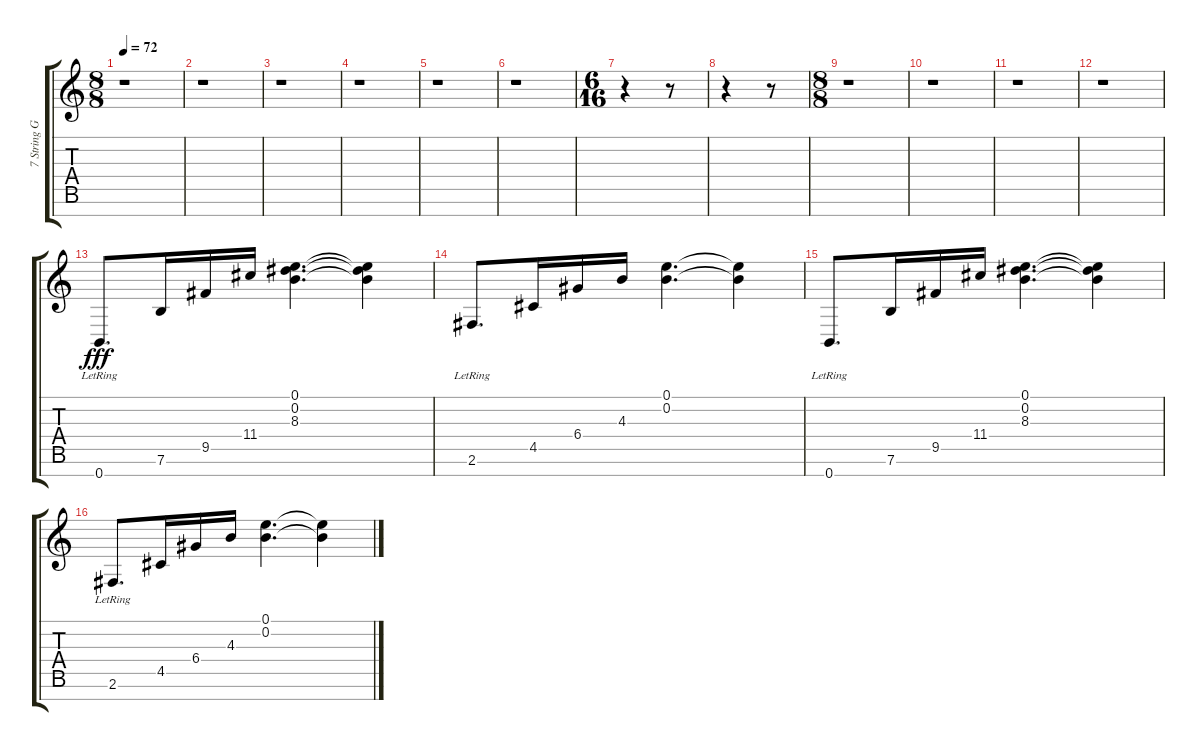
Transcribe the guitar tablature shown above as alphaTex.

\track ("7 String Guitar" "7 String G") {instrument electricguitarclean}
\staff {score tabs}
\tuning (E4 B3 G3 D3 A2 E2 B1) {hide}
\ts (8 8)
\tempo 72
\clef g2
\ks c
r.1{dy fff} |
r.1 |
r.1 |
r.1 |
r.1 |
r.1 |
\ts (6 16)
r.4 r.8 |
r.4 r.8 |
\ts (8 8)
r.1 |
r.1 |
r.1 |
r.1 |
0.7{lr}.8{d} 7.6.16 9.5.16 11.4.16 (0.1 0.2 8.3).4{d} (0.1{t} 0.2{t} 8.3{t}).4 |
2.6{lr}.8{d} 4.5.16 6.4.16 4.3.16 (0.1 0.2).4{d} (0.1{t} 0.2{t}).4 |
0.7{lr}.8{d} 7.6.16 9.5.16 11.4.16 (0.1 0.2 8.3).4{d} (0.1{t} 0.2{t} 8.3{t}).4 |
2.6{lr}.8{d} 4.5.16 6.4.16 4.3.16 (0.1 0.2).4{d} (0.1{t} 0.2{t}).4
